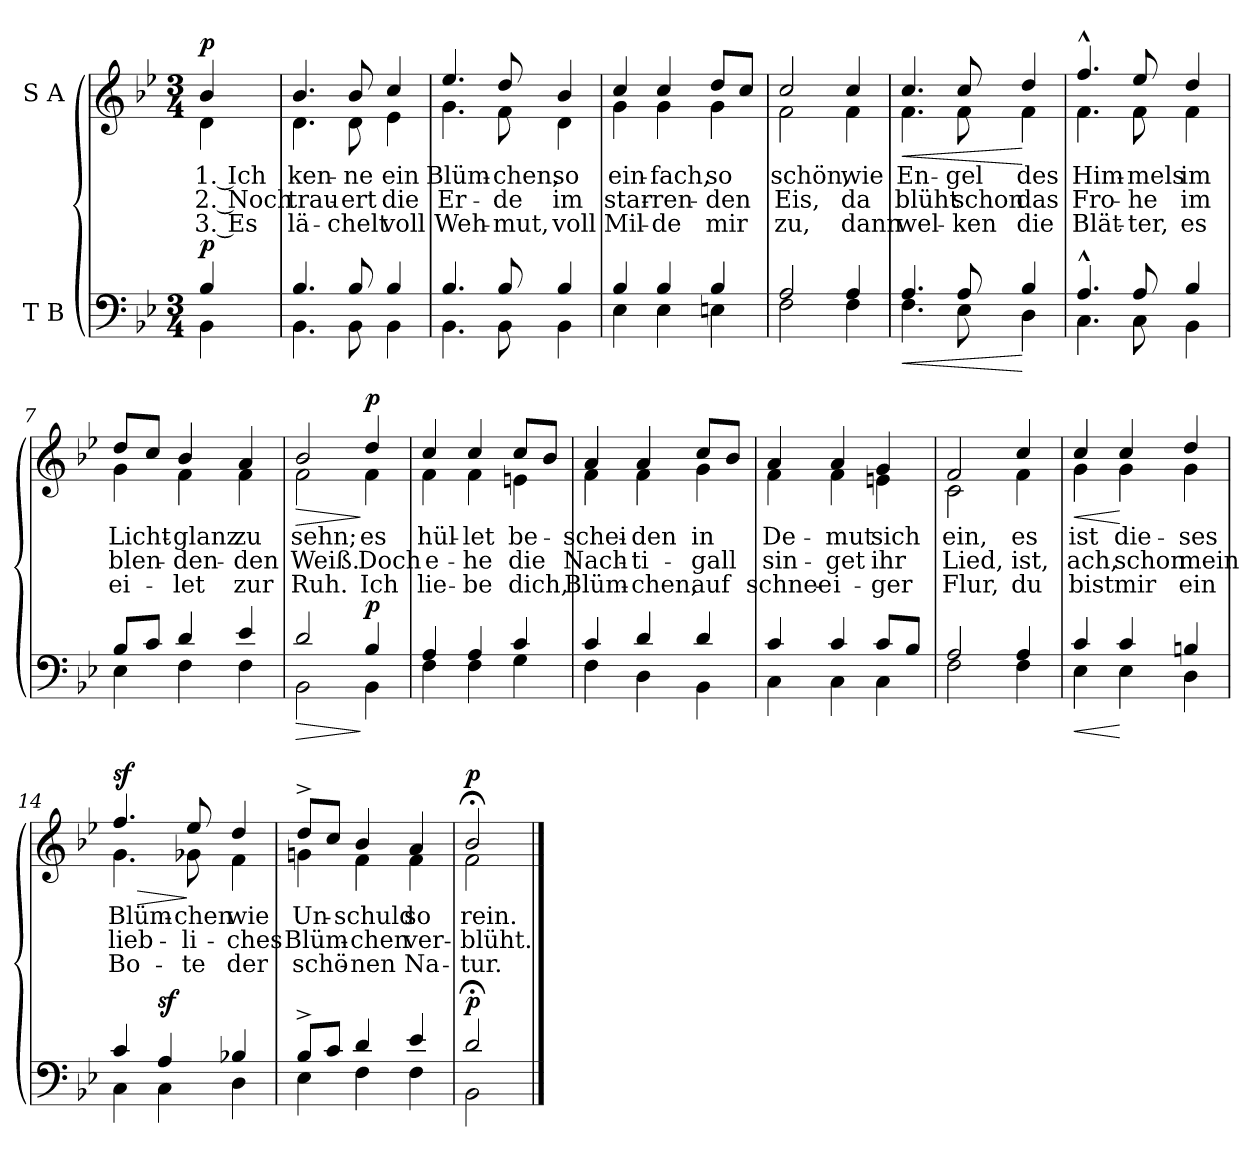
**kern	**dynam	**kern	**text	**text	**text	**dynam
*part2	*part2	*part1	*part1	*part1	*part1	*part1
*staff2	*staff2	*staff1	*staff1	*staff1	*staff1	*staff1
*I"T B	*	*I"S A	*	*	*	*
*clefF4	*	*clefG2	*	*	*	*
*k[b-e-]	*	*k[b-e-]	*	*	*	*
*M3/4	*	*M3/4	*	*	*	*
=	=	=	=	=	=	=
*^	*	*	*	*	*	*
!	!	!	!LO:TX:a:B:t=Mäßig	!	!	!	!
!	!	!LO:DY:a	!	!LO:LY:b	!LO:LY:b	!LO:LY:b	!LO:DY:a
*	*	*	*^	*	*	*	*
4B-/	4BB-\	p	4b-/	4d\	1. Ich	2. Noch	3. Es	p
=1	=1	=1	=1	=1	=1	=1	=1	=1
!	!	!	!	!	!LO:LY:b	!LO:LY:b	!LO:LY:b	!
4.B-/	4.BB-\	.	4.b-/	4.d\	ken-	trau-	lä-	.
!	!	!	!	!	!LO:LY:b	!LO:LY:b	!LO:LY:b	!
8B-/	8BB-\	.	8b-/	8d\	-ne	-ert	-chelt	.
!	!	!	!	!	!LO:LY:b	!LO:LY:b	!LO:LY:b	!
4B-/	4BB-\	.	4cc/	4e-\	ein	die	voll	.
=2	=2	=2	=2	=2	=2	=2	=2	=2
!	!	!	!	!	!LO:LY:b	!LO:LY:b	!LO:LY:b	!
4.B-/	4.BB-\	.	4.ee-/	4.g\	Blüm-	Er-	Weh-	.
!	!	!	!	!	!LO:LY:b	!LO:LY:b	!LO:LY:b	!
8B-/	8BB-\	.	8dd/	8f\	-chen,	-de	-mut,	.
!	!	!	!	!	!LO:LY:b	!LO:LY:b	!LO:LY:b	!
4B-/	4BB-\	.	4b-/	4d\	so	im	voll	.
=3	=3	=3	=3	=3	=3	=3	=3	=3
!	!	!	!	!	!LO:LY:b	!LO:LY:b	!LO:LY:b	!
4B-/	4E-\	.	4cc/	4g\	ein-	star-	Mil-	.
!	!	!	!	!	!LO:LY:b	!LO:LY:b	!LO:LY:b	!
4B-/	4E-\	.	4cc/	4g\	-fach,	-ren-	-de	.
!	!	!	!	!	!LO:LY:b	!LO:LY:b	!LO:LY:b	!
4B-/	4En\	.	8dd/L	4g\	so	-den	mir	.
.	.	.	8cc/J	.	.	.	.	.
=4	=4	=4	=4	=4	=4	=4	=4	=4
!	!	!	!	!	!LO:LY:b	!LO:LY:b	!LO:LY:b	!
2A/	2F\	.	2cc/	2f\	schön,	Eis,	zu,	.
!	!	!	!	!	!LO:LY:b	!LO:LY:b	!LO:LY:b	!
4A/	4F\	.	4cc/	4f\	wie	da	dann	.
!!LO:LB:g=z	!!
=5	=5	=5	=5	=5	=5	=5	=5	=5
!	!	!LO:HP:b	!	!	!LO:LY:b	!LO:LY:b	!LO:LY:b	!LO:HP:b
4.A/	4.F\	<	4.cc/	4.f\	En-	blüht	wel-	<
!	!	!	!	!	!LO:LY:b	!LO:LY:b	!LO:LY:b	!
8A/	8E-\	.	8cc/	8f\	-gel	schon	-ken	.
!	!	!	!	!	!LO:LY:b	!LO:LY:b	!LO:LY:b	!
4B-/	4D\	[	4dd/	4f\	des	das	die	[
=6	=6	=6	=6	=6	=6	=6	=6	=6
!	!	!	!	!	!LO:LY:b	!LO:LY:b	!LO:LY:b	!
4.A^^/	4.C\	.	4.ff^^/	4.f\	Him-	Fro-	Blät-	.
!	!	!	!	!	!LO:LY:b	!LO:LY:b	!LO:LY:b	!
8A/	8C\	.	8ee-/	8f\	-mels	-he	-ter,	.
!	!	!	!	!	!LO:LY:b	!LO:LY:b	!LO:LY:b	!
4B-/	4BB-\	.	4dd/	4f\	im	im	es	.
=7	=7	=7	=7	=7	=7	=7	=7	=7
!	!	!	!	!	!LO:LY:b	!LO:LY:b	!LO:LY:b	!
8B-/L	4E-\	.	8dd/L	4g\	Licht-	blen-	ei-	.
8c/J	.	.	8cc/J	.	.	.	.	.
!	!	!	!	!	!LO:LY:b	!LO:LY:b	!LO:LY:b	!
4d/	4F\	.	4b-/	4f\	-glanz	-den-	-let	.
!	!	!	!	!	!LO:LY:b	!LO:LY:b	!LO:LY:b	!
4e-/	4F\	.	4a/	4f\	zu	-den	zur	.
=8	=8	=8	=8	=8	=8	=8	=8	=8
!	!	!LO:HP:b	!	!	!LO:LY:b	!LO:LY:b	!LO:LY:b	!LO:HP:b
2d/	2BB-\	>	2b-/	2f\	sehn;	Weiß.	Ruh.	>
!	!	!LO:DY:n=1:a	!	!	!LO:LY:b	!LO:LY:b	!LO:LY:b	!LO:DY:n=1:a
4B-/	4BB-\	] p	4dd/	4f\	es	Doch	Ich	] p
!!LO:LB:g=z	!!
=9	=9	=9	=9	=9	=9	=9	=9	=9
!	!	!	!	!	!LO:LY:b	!LO:LY:b	!LO:LY:b	!
4A/	4F\	.	4cc/	4f\	hül-	e-	lie-	.
!	!	!	!	!	!LO:LY:b	!LO:LY:b	!LO:LY:b	!
4A/	4F\	.	4cc/	4f\	-let	-he	-be	.
!	!	!	!	!	!LO:LY:b	!LO:LY:b	!LO:LY:b	!
4c/	4G\	.	8cc/L	4en\	be-	die	dich,	.
.	.	.	8b-/J	.	.	.	.	.
=10	=10	=10	=10	=10	=10	=10	=10	=10
!	!	!	!	!	!LO:LY:b	!LO:LY:b	!LO:LY:b	!
4c/	4F\	.	4a/	4f\	-schei-	Nach-	Blüm-	.
!	!	!	!	!	!LO:LY:b	!LO:LY:b	!LO:LY:b	!
4d/	4D\	.	4a/	4f\	-den	-ti-	-chen,	.
!	!	!	!	!	!LO:LY:b	!LO:LY:b	!LO:LY:b	!
4d/	4BB-\	.	8cc/L	4g\	in	-gall	auf	.
.	.	.	8b-/J	.	.	.	.	.
=11	=11	=11	=11	=11	=11	=11	=11	=11
!	!	!	!	!	!LO:LY:b	!LO:LY:b	!LO:LY:b	!
4c/	4C\	.	4a/	4f\	De-	sin-	schnee-	.
!	!	!	!	!	!LO:LY:b	!LO:LY:b	!LO:LY:b	!
4c/	4C\	.	4a/	4f\	-mut	-get	-i-	.
!	!	!	!	!	!LO:LY:b	!LO:LY:b	!LO:LY:b	!
8c/L	4C\	.	4g/	4en\	sich	ihr	-ger	.
8B-/J	.	.	.	.	.	.	.	.
=12	=12	=12	=12	=12	=12	=12	=12	=12
!	!	!	!	!	!LO:LY:b	!LO:LY:b	!LO:LY:b	!
2A/	2F\	.	2f/	2c\	ein,	Lied,	Flur,	.
!	!	!	!	!	!LO:LY:b	!LO:LY:b	!LO:LY:b	!
4A/	4F\	.	4cc/	4f\	es	ist,	du	.
!!LO:LB:g=z	!!
=13	=13	=13	=13	=13	=13	=13	=13	=13
!	!	!LO:HP:b	!	!	!LO:LY:b	!LO:LY:b	!LO:LY:b	!LO:HP:b
4c/	4E-\	<	4cc/	4g\	ist	ach,	bist	<
!	!	!	!	!	!LO:LY:b	!LO:LY:b	!LO:LY:b	!
4c/	4E-\	[	4cc/	4g\	die-	schon	mir	[
!	!	!	!	!	!LO:LY:b	!LO:LY:b	!LO:LY:b	!
4Bn/	4D\	.	4dd/	4g\	-ses	mein	ein	.
=14	=14	=14	=14	=14	=14	=14	=14	=14
!	!	!	!	!	!LO:LY:b	!LO:LY:b	!LO:LY:b	!LO:HP:b
!	!	!	!	!	!	!	!	!LO:DY:n=1:a
4c/	4C\	.	4.ff/	4.g\	Blüm-	lieb-	Bo-	> sf
!	!	!LO:DY:a	!	!	!	!	!	!
4A/	4C\	sf	.	.	.	.	.	.
!	!	!	!	!	!LO:LY:b	!LO:LY:b	!LO:LY:b	!
.	.	.	8ee-/	8g-X\	-chen	-li-	-te	]
!	!	!	!	!	!LO:LY:b	!LO:LY:b	!LO:LY:b	!
4B-X/	4D\	.	4dd/	4f\	wie	-ches	der	.
=15	=15	=15	=15	=15	=15	=15	=15	=15
!	!	!	!	!	!LO:LY:b	!LO:LY:b	!LO:LY:b	!
8B-^/L	4E-\	.	8dd^/L	4gn\	Un-	Blüm-	schö-	.
8c/J	.	.	8cc/J	.	.	.	.	.
!	!	!	!	!	!LO:LY:b	!LO:LY:b	!LO:LY:b	!
4d/	4F\	.	4b-/	4f\	-schuld	-chen	-nen	.
!	!	!	!	!	!LO:LY:b	!LO:LY:b	!LO:LY:b	!
4e-/	4F\	.	4a/	4f\	so	ver-	Na-	.
=16	=16	=16	=16	=16	=16	=16	=16	=16
!	!	!LO:DY:a	!	!	!LO:LY:b	!LO:LY:b	!LO:LY:b	!LO:DY:a
2d;</	2BB-\	p	2b-;</	2f\	rein.	-blüht.	-tur.	p
*v	*v	*	*	*	*	*	*	*
*	*	*v	*v	*	*	*	*
==	==	==	==	==	==	==
*-	*-	*-	*-	*-	*-	*-
